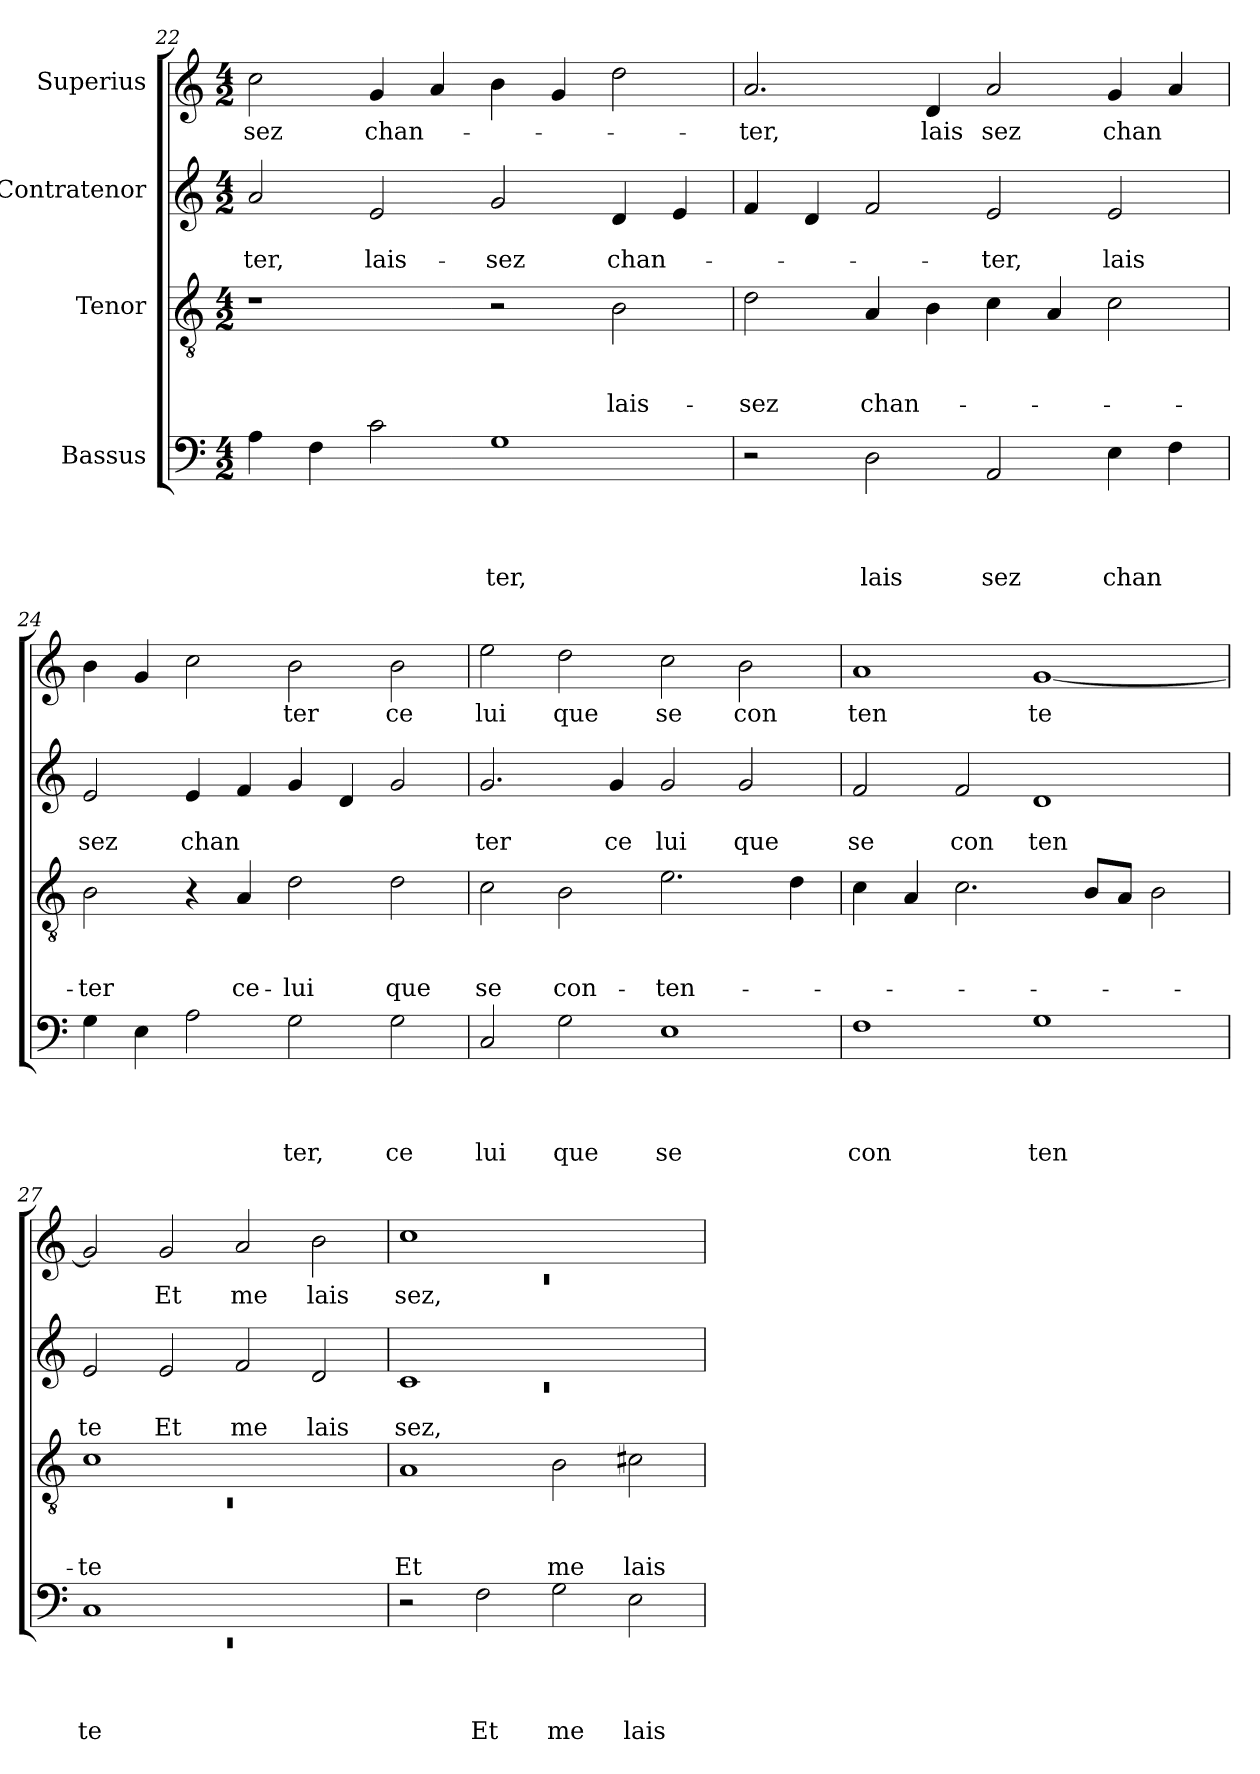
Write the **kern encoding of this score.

**kern	**text	**text	**text	**text	**kern	**text	**text	**text	**kern	**text	**text	**kern	**text
*part4	*part4	*part4	*part4	*part4	*part3	*part3	*part3	*part3	*part2	*part2	*part2	*part1	*part1
*staff4	*staff4	*staff4	*staff4	*staff4	*staff3	*staff3	*staff3	*staff3	*staff2	*staff2	*staff2	*staff1	*staff1
*I"Bassus	*	*	*	*	*I"Tenor	*	*	*	*I"Contratenor	*	*	*I"Superius	*
*clefF4	*	*	*	*	*clefGv2	*	*	*	*clefG2	*	*	*clefG2	*
*k[]	*	*	*	*	*k[]	*	*	*	*k[]	*	*	*k[]	*
*C:	*	*	*	*	*C:	*	*	*	*C:	*	*	*C:	*
*M4/2	*	*	*	*	*M4/2	*	*	*	*M4/2	*	*	*M4/2	*
=22	=22	=22	=22	=22	=22	=22	=22	=22	=22	=22	=22	=22	=22
!	!	!	!	!	!	!	!	!	!	!	!LO:LY:b	!	!LO:LY:b
4A\	.	.	.	.	1r	.	.	.	2a/	.	-ter,	2cc\	-sez
4F\	.	.	.	.	.	.	.	.	.	.	.	.	.
!	!	!	!	!	!	!	!	!	!	!	!LO:LY:b	!	!LO:LY:b
2c\	.	.	.	.	.	.	.	.	2e/	.	lais-	4g/	chan-
.	.	.	.	.	.	.	.	.	.	.	.	4a/	.
!	!	!	!	!LO:LY:b	!	!	!	!	!	!	!LO:LY:b	!	!
1G	.	.	.	ter,	2r	.	.	.	2g/	.	-sez	4b\	.
.	.	.	.	.	.	.	.	.	.	.	.	4g/	.
!	!	!	!	!	!	!	!	!LO:LY:b	!	!	!LO:LY:b	!	!
.	.	.	.	.	2B\	.	.	lais-	4d/	.	chan-	2dd\	.
.	.	.	.	.	.	.	.	.	4e/	.	.	.	.
!!LO:LB:g=z
=23	=23	=23	=23	=23	=23	=23	=23	=23	=23	=23	=23	=23	=23
!	!	!	!	!	!	!	!	!LO:LY:b	!	!	!	!	!LO:LY:b
2r	.	.	.	.	2d\	.	.	-sez	4f/	.	.	2.a/	-ter,
.	.	.	.	.	.	.	.	.	4d/	.	.	.	.
!	!	!	!	!LO:LY:b	!	!	!	!LO:LY:b	!	!	!	!	!
2D\	.	.	.	lais	4A/	.	.	chan-	2f/	.	.	.	.
!	!	!	!	!	!	!	!	!	!	!	!	!	!LO:LY:b
.	.	.	.	.	4B\	.	.	.	.	.	.	4d/	lais
!	!	!	!	!LO:LY:b	!	!	!	!	!	!	!LO:LY:b	!	!LO:LY:b
2AA/	.	.	.	sez	4c\	.	.	.	2e/	.	-ter,	2a/	sez
.	.	.	.	.	4A/	.	.	.	.	.	.	.	.
!	!	!	!	!LO:LY:b	!	!	!	!	!	!	!LO:LY:b	!	!LO:LY:b
4E\	.	.	.	chan	2c\	.	.	.	2e/	.	lais	4g/	chan
4F\	.	.	.	.	.	.	.	.	.	.	.	4a/	.
=24	=24	=24	=24	=24	=24	=24	=24	=24	=24	=24	=24	=24	=24
!	!	!	!	!	!	!	!	!LO:LY:b	!	!	!LO:LY:b	!	!
4G\	.	.	.	.	2B\	.	.	-ter	2e/	.	sez	4b\	.
4E\	.	.	.	.	.	.	.	.	.	.	.	4g/	.
!	!	!	!	!	!	!	!	!	!	!	!LO:LY:b	!	!
2A\	.	.	.	.	4r	.	.	.	4e/	.	chan	2cc\	.
!	!	!	!	!	!	!	!	!LO:LY:b	!	!	!	!	!
.	.	.	.	.	4A/	.	.	ce-	4f/	.	.	.	.
!	!	!	!	!LO:LY:b	!	!	!	!LO:LY:b	!	!	!	!	!LO:LY:b
2G\	.	.	.	ter,	2d\	.	.	-lui	4g/	.	.	2b\	ter
.	.	.	.	.	.	.	.	.	4d/	.	.	.	.
!	!	!	!	!LO:LY:b	!	!	!	!LO:LY:b	!	!	!	!	!LO:LY:b
2G\	.	.	.	ce	2d\	.	.	que	2g/	.	.	2b\	ce
=25	=25	=25	=25	=25	=25	=25	=25	=25	=25	=25	=25	=25	=25
!	!	!	!	!LO:LY:b	!	!	!	!LO:LY:b	!	!	!LO:LY:b	!	!LO:LY:b
2C/	.	.	.	lui	2c\	.	.	se	2.g/	.	ter	2ee\	lui
!	!	!	!	!LO:LY:b	!	!	!	!LO:LY:b	!	!	!	!	!LO:LY:b
2G\	.	.	.	que	2B\	.	.	con-	.	.	.	2dd\	que
!	!	!	!	!	!	!	!	!	!	!	!LO:LY:b	!	!
.	.	.	.	.	.	.	.	.	4g/	.	ce	.	.
!	!	!	!	!LO:LY:b	!	!	!	!LO:LY:b	!	!	!LO:LY:b	!	!LO:LY:b
1E	.	.	.	se	2.e\	.	.	-ten-	2g/	.	lui	2cc\	se
!	!	!	!	!	!	!	!	!	!	!	!LO:LY:b	!	!LO:LY:b
.	.	.	.	.	.	.	.	.	2g/	.	que	2b\	con
.	.	.	.	.	4d\	.	.	.	.	.	.	.	.
=26	=26	=26	=26	=26	=26	=26	=26	=26	=26	=26	=26	=26	=26
!	!	!	!	!LO:LY:b	!	!	!	!	!	!	!LO:LY:b	!	!LO:LY:b
1F	.	.	.	con	4c\	.	.	.	2f/	.	se	1a	ten
.	.	.	.	.	4A/	.	.	.	.	.	.	.	.
!	!	!	!	!	!	!	!	!	!	!	!LO:LY:b	!	!
.	.	.	.	.	2.c\	.	.	.	2f/	.	con	.	.
!	!	!	!	!LO:LY:b	!	!	!	!	!	!	!LO:LY:b	!	!LO:LY:b
1G	.	.	.	ten	.	.	.	.	1d	.	ten	[<1g	te
.	.	.	.	.	8B/L	.	.	.	.	.	.	.	.
.	.	.	.	.	8A/J	.	.	.	.	.	.	.	.
.	.	.	.	.	2B\	.	.	.	.	.	.	.	.
=27	=27	=27	=27	=27	=27	=27	=27	=27	=27	=27	=27	=27	=27
*^	*	*	*	*	*^	*	*	*	*	*	*	*	*
!	!LO:N:vis=1	!	!	!	!LO:LY:b	!	!LO:N:vis=1	!	!	!LO:LY:b	!	!	!LO:LY:b	!	!
1C	0rEE	.	.	.	te	1c	0rC	.	.	-te	2e/	.	te	2g/]	.
!	!	!	!	!	!	!	!	!	!	!	!	!	!LO:LY:b	!	!LO:LY:b
.	.	.	.	.	.	.	.	.	.	.	2e/	.	Et	2g/	Et
!	!	!	!	!	!	!	!	!	!	!	!	!	!LO:LY:b	!	!LO:LY:b
1ryy	.	.	.	.	.	1ryy	.	.	.	.	2f/	.	me	2a/	me
!	!	!	!	!	!	!	!	!	!	!	!	!	!LO:LY:b	!	!LO:LY:b
.	.	.	.	.	.	.	.	.	.	.	2d/	.	lais	2b\	lais
*v	*v	*	*	*	*	*	*	*	*	*	*	*	*	*	*
*	*	*	*	*	*v	*v	*	*	*	*	*	*	*	*
=28	=28	=28	=28	=28	=28	=28	=28	=28	=28	=28	=28	=28	=28
*	*	*	*	*	*	*	*	*	*^	*	*	*^	*
!	!	!	!	!	!	!	!	!LO:LY:b	!	!LO:N:vis=1	!	!LO:LY:b	!	!LO:N:vis=1	!LO:LY:b
2r	.	.	.	.	1A	.	.	Et	1c	0rc	.	sez,	1cc	0rc	sez,
!	!	!	!	!LO:LY:b	!	!	!	!	!	!	!	!	!	!	!
2F\	.	.	.	Et	.	.	.	.	.	.	.	.	.	.	.
!	!	!	!	!LO:LY:b	!	!	!	!LO:LY:b	!	!	!	!	!	!	!
2G\	.	.	.	me	2B\	.	.	me	1ryy	.	.	.	1ryy	.	.
!	!	!	!	!LO:LY:b	!	!	!	!LO:LY:b	!	!	!	!	!	!	!
2E\	.	.	.	lais	2c#X\	.	.	lais-	.	.	.	.	.	.	.
*	*	*	*	*	*	*	*	*	*v	*v	*	*	*	*	*
*	*	*	*	*	*	*	*	*	*	*	*	*v	*v	*
=	=	=	=	=	=	=	=	=	=	=	=	=	=
*-	*-	*-	*-	*-	*-	*-	*-	*-	*-	*-	*-	*-	*-
